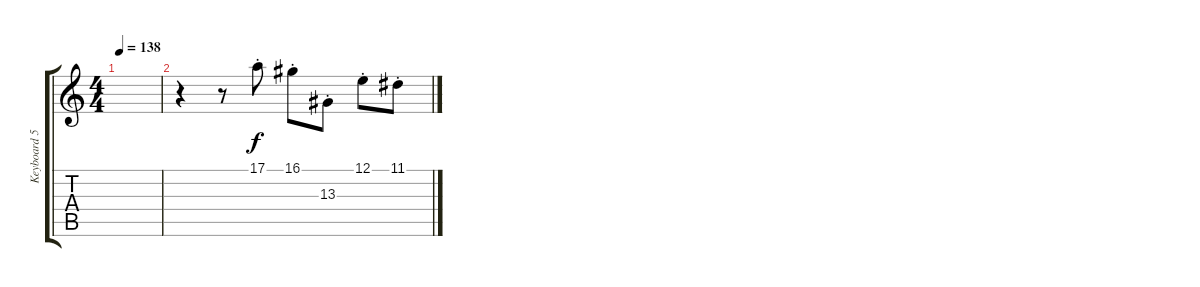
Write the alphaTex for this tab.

\track ("Keyboard 5" "Keyboard 5") {instrument stringensemble1}
\staff {score tabs}
\tuning (E4 B3 G3 D3 A2 E2) {hide}
\ts (4 4)
\tempo 138
\clef g2
\ks c
|
r.4 r.8 17.1{st}.8 16.1{st}.8 13.3{st}.8 12.1{st}.8 11.1{st}.8
